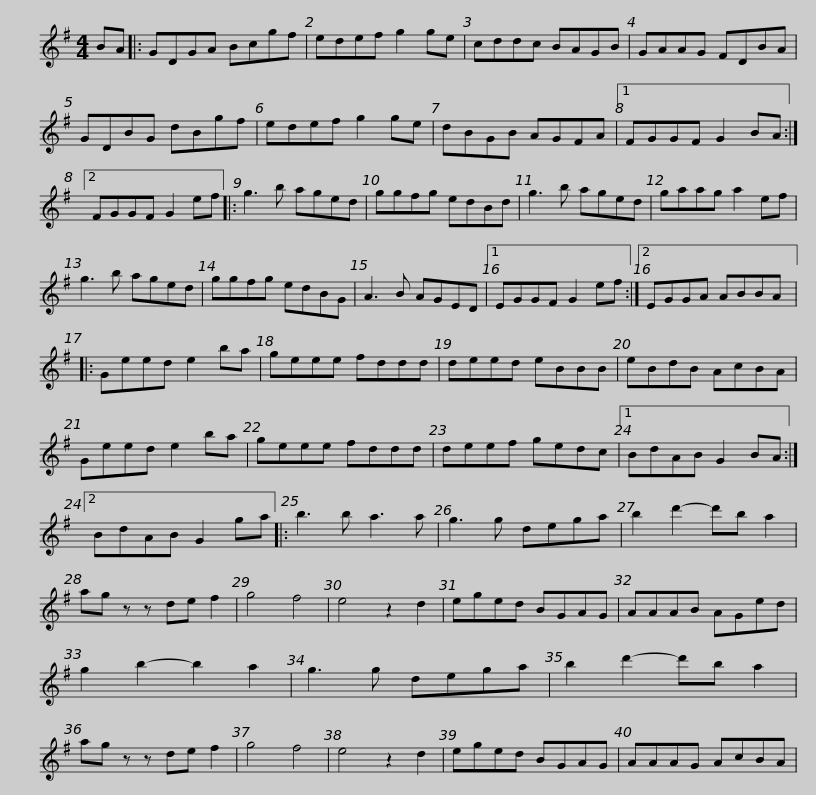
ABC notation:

X:1
L:1/8
M:4/4
I:linebreak $
K:G
V:1 treble
V:1
 BA |: GDGA Bcgf | edef g2 ge | cddc BAGB | GAAG FDBA | %5
 GDBG dBgf |$ edef g2 ge | dBGB AGFA |1 FGGF G2 BA :|2 FGGF G2 ef |: %10
 g3 b aged | ggfg edBd |$ g3 b aged | gaag a2 ef |$ g3 b aged | %15
 ggfg edBG | A3 B AGED |1 EGGF G2 ef :|2 EGGA ABBA |: Geed e2 ba |$ %20
 geee fddd | deed eBBB | eBdB AcBA | Geed e2 ba | geee fddd |$ %25
 deef gedc |1 BdAB G2 BA :|2 BdAB G2 ga |: b3 b a3 a | g3 g dega | %30
 b2 d'2- d'b a2 |$ ag z z de f2 | g4 f4 | e4 z2 d2 | eged BGAG | %35
 AAAB AGed | g2 b2- b2 a2 | g3 g dega |$ b2 d'2- d'b a2 | ag z z de f2 | %40
 g4 f4 | e4 z2 d2 | eged BGAG | AAAG AcBA | %44
